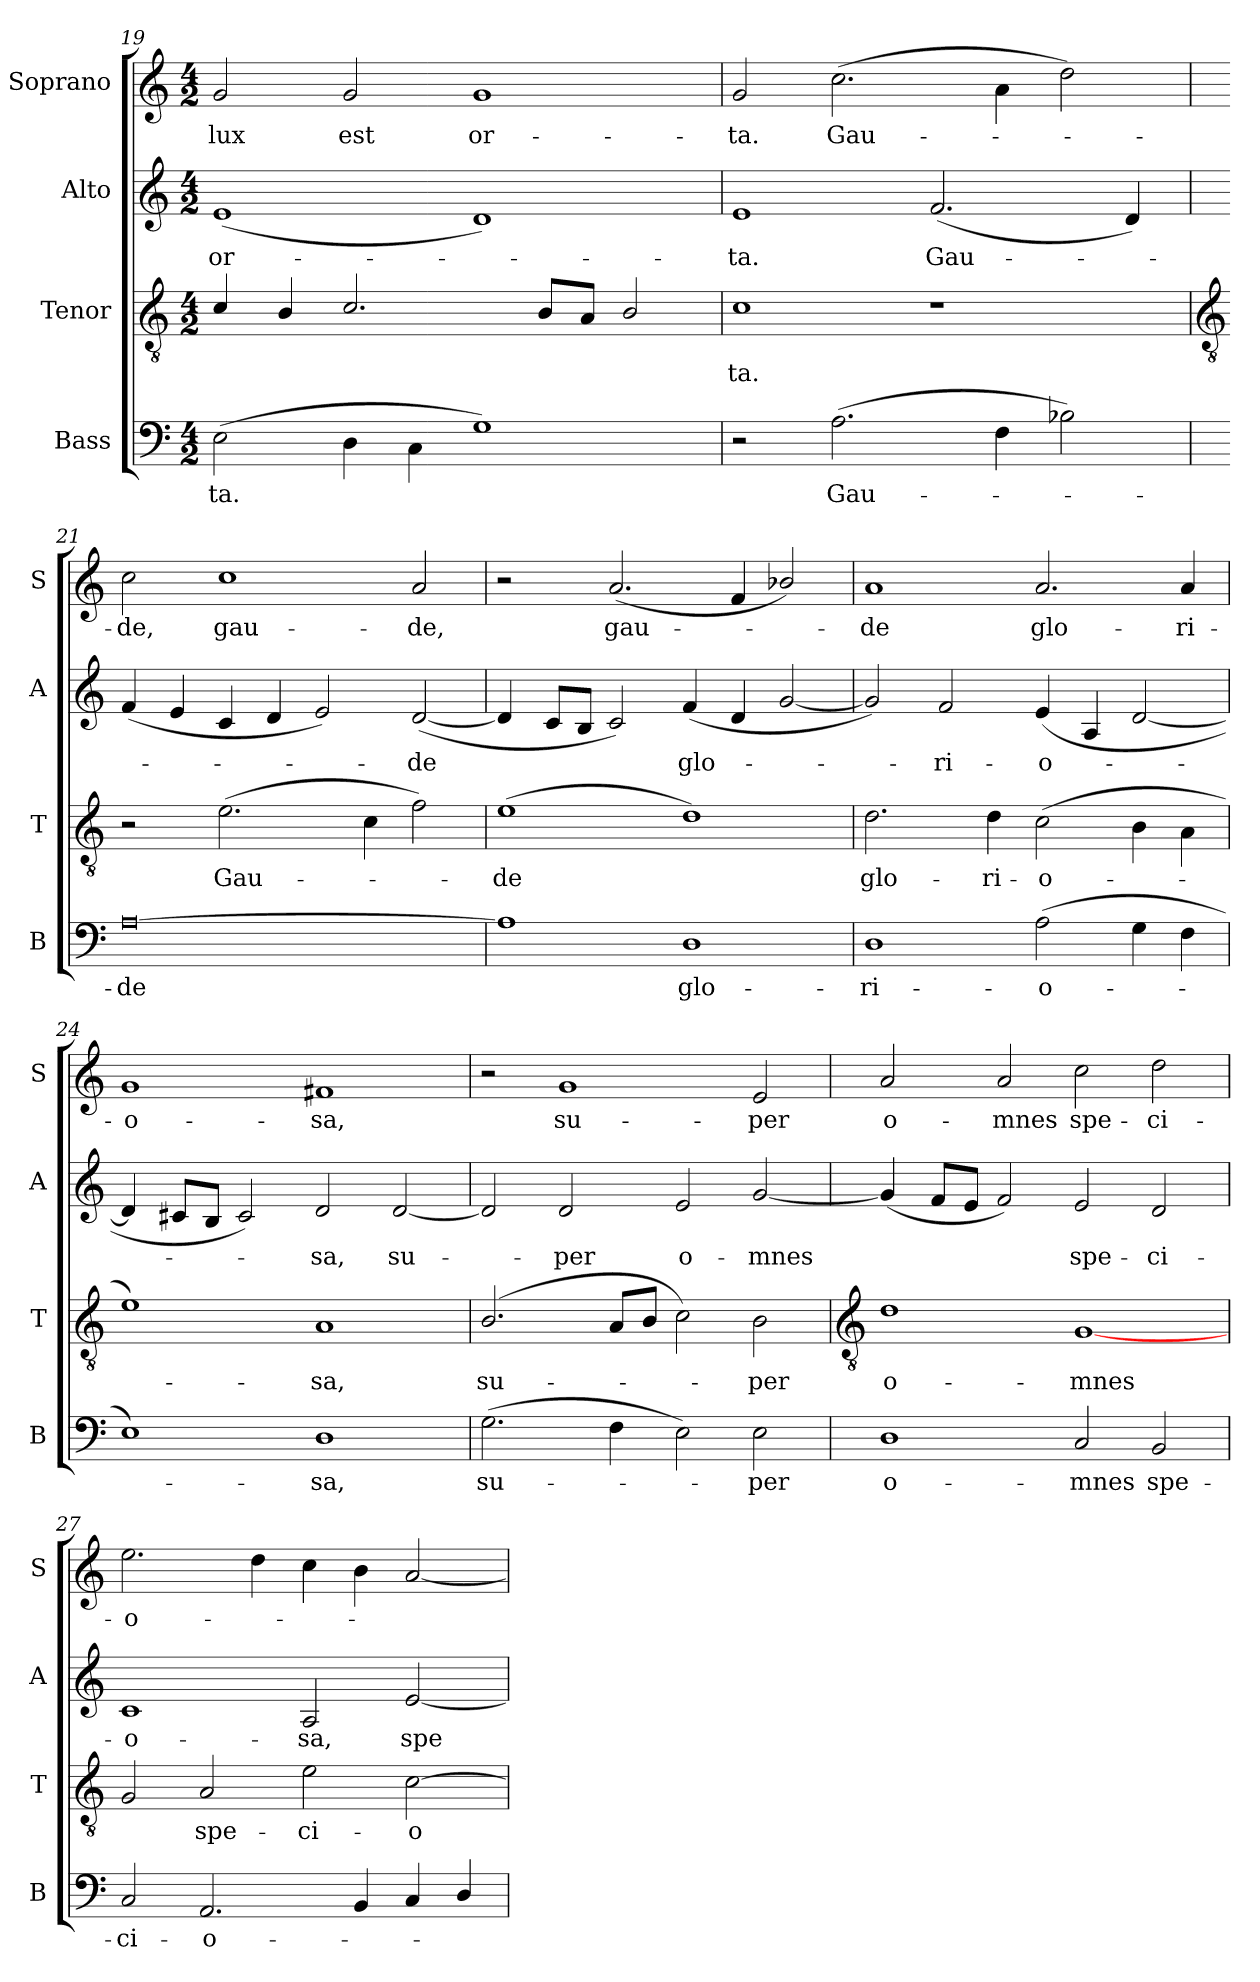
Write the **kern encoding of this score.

**kern	**text	**kern	**text	**kern	**text	**kern	**text
*part4	*part4	*part3	*part3	*part2	*part2	*part1	*part1
*staff4	*staff4	*staff3	*staff3	*staff2	*staff2	*staff1	*staff1
*I"Bass	*	*I"Tenor	*	*I"Alto	*	*I"Soprano	*
*I'B	*	*I'T	*	*I'A	*	*I'S	*
*clefF4	*	*clefGv2	*	*clefG2	*	*clefG2	*
*k[]	*	*k[]	*	*k[]	*	*k[]	*
*C:	*	*C:	*	*C:	*	*C:	*
*M4/2	*	*M4/2	*	*M4/2	*	*M4/2	*
=19	=19	=19	=19	=19	=19	=19	=19
!	!LO:LY:b	!	!	!	!LO:LY:b	!	!LO:LY:b
(>2E	-ta.	4c/	.	(<1e	or-	2g	lux
.	.	4B/	.	.	.	.	.
!	!	!	!	!	!	!	!LO:LY:b
4D\	.	2.c/	.	.	.	2g	est
4C\	.	.	.	.	.	.	.
!	!	!	!	!	!	!	!LO:LY:b
1G)	.	.	.	1d)	.	1g	or-
.	.	8BL	.	.	.	.	.
.	.	8AJ	.	.	.	.	.
.	.	2B/	.	.	.	.	.
=20	=20	=20	=20	=20	=20	=20	=20
!	!	!	!LO:LY:b	!	!LO:LY:b	!	!LO:LY:b
2r	.	1c	ta.	1e	ta.	2g	-ta.
!	!LO:LY:b	!	!	!	!	!	!LO:LY:b
(>2.A	Gau-	.	.	.	.	(>2.cc	Gau-
!	!	!	!	!	!LO:LY:b	!	!
.	.	1r	.	(<2.f	Gau-	.	.
4F	.	.	.	.	.	4a\	.
2B-)	.	.	.	.	.	2dd)	.
.	.	.	.	4d)	.	.	.
!!LO:LB:g=z
=21	=21	=21	=21	=21	=21	=21	=21
*	*	*clefGv2	*	*	*	*	*
!	!LO:LY:b	!	!	!	!	!	!LO:LY:b
[0A	de	2r	.	(<4f	.	2cc	de,
.	.	.	.	4e	.	.	.
!	!	!	!LO:LY:b	!	!	!	!LO:LY:b
.	.	(>2.e	Gau-	4c	.	1cc	gau-
.	.	.	.	4d	.	.	.
.	.	.	.	2e)	.	.	.
.	.	4c	.	.	.	.	.
!	!	!	!	!	!LO:LY:b	!	!LO:LY:b
.	.	2f)	.	(<[2d	de	2a	-de,
=22	=22	=22	=22	=22	=22	=22	=22
!	!	!	!LO:LY:b	!	!	!	!
1A]	.	(>1e	de	4d]	.	2r	.
.	.	.	.	8cL	.	.	.
.	.	.	.	8BJ	.	.	.
!	!	!	!	!	!	!	!LO:LY:b
.	.	.	.	2c)	.	(<2.a	gau-
!	!LO:LY:b	!	!	!	!LO:LY:b	!	!
1D	glo-	1d)	.	(<4f	glo-	.	.
.	.	.	.	4d	.	4f	.
.	.	.	.	[2g	.	2b-/)	.
=23	=23	=23	=23	=23	=23	=23	=23
!	!LO:LY:b	!	!LO:LY:b	!	!	!	!LO:LY:b
1D	-ri-	2.d	glo-	2g])	.	1a	de
!	!	!	!	!	!LO:LY:b	!	!
.	.	.	.	2f	ri-	.	.
!	!	!	!LO:LY:b	!	!	!	!
.	.	4d	-ri-	.	.	.	.
!	!LO:LY:b	!	!LO:LY:b	!	!LO:LY:b	!	!LO:LY:b
(>2A	-o-	(>2c	-o-	(<4e	-o-	2.a	glo-
.	.	.	.	4A	.	.	.
4G	.	4B	.	[2d	.	.	.
!	!	!	!	!	!	!	!LO:LY:b
4F	.	4A\	.	.	.	4a	-ri-
=24	=24	=24	=24	=24	=24	=24	=24
!	!	!	!	!	!	!	!LO:LY:b
1E)	.	1e)	.	4d]	.	1g	-o-
.	.	.	.	8c#L	.	.	.
.	.	.	.	8BJ	.	.	.
.	.	.	.	2c#)	.	.	.
!	!LO:LY:b	!	!LO:LY:b	!	!LO:LY:b	!	!LO:LY:b
1D	sa,	1A	sa,	2d	sa,	1f#X	-sa,
!	!	!	!	!	!LO:LY:b	!	!
.	.	.	.	[2d	su-	.	.
=25	=25	=25	=25	=25	=25	=25	=25
!	!LO:LY:b	!	!LO:LY:b	!	!	!	!
(>2.G	su-	(<2.B/	su-	2d]	.	2r	.
!	!	!	!	!	!LO:LY:b	!	!LO:LY:b
.	.	.	.	2d	per	1g	su-
4F	.	8AL	.	.	.	.	.
.	.	8BJ	.	.	.	.	.
!	!	!	!	!	!LO:LY:b	!	!
2E)	.	2c)	.	2e	o-	.	.
!	!LO:LY:b	!	!LO:LY:b	!	!LO:LY:b	!	!LO:LY:b
2E	per	2B	per	[2g	-mnes	2e	-per
!!LO:LB:g=z
=26	=26	=26	=26	=26	=26	=26	=26
*	*	*clefGv2	*	*	*	*	*
!	!LO:LY:b	!	!LO:LY:b	!	!	!	!LO:LY:b
1D	o-	1d	o-	(<4g]	.	2a	o-
.	.	.	.	8fL	.	.	.
.	.	.	.	8eJ	.	.	.
!	!	!	!	!	!	!	!LO:LY:b
.	.	.	.	2f)	.	2a	-mnes
!	!LO:LY:b	!	!LO:LY:b	!	!LO:LY:b	!	!LO:LY:b
2C	-mnes	[1G	-mnes	2e	spe-	2cc	spe-
!	!LO:LY:b	!	!	!	!LO:LY:b	!	!LO:LY:b
2BB	spe-	.	.	2d	-ci-	2dd	-ci-
=27	=27	=27	=27	=27	=27	=27	=27
!	!LO:LY:b	!	!	!	!LO:LY:b	!	!LO:LY:b
2C	-ci-	2G	.	1c	-o-	2.ee	-o-
!	!LO:LY:b	!	!LO:LY:b	!	!	!	!
2.AA	-o-	2A	spe-	.	.	.	.
.	.	.	.	.	.	4dd	.
!	!	!	!LO:LY:b	!	!LO:LY:b	!	!
.	.	2e	-ci-	2A	-sa,	4cc	.
4BB	.	.	.	.	.	4b	.
!	!	!	!LO:LY:b	!	!LO:LY:b	!	!
4C	.	[2c	-o-	[2e	spe-	[2a	.
4D/	.	.	.	.	.	.	.
=	=	=	=	=	=	=	=
*-	*-	*-	*-	*-	*-	*-	*-
